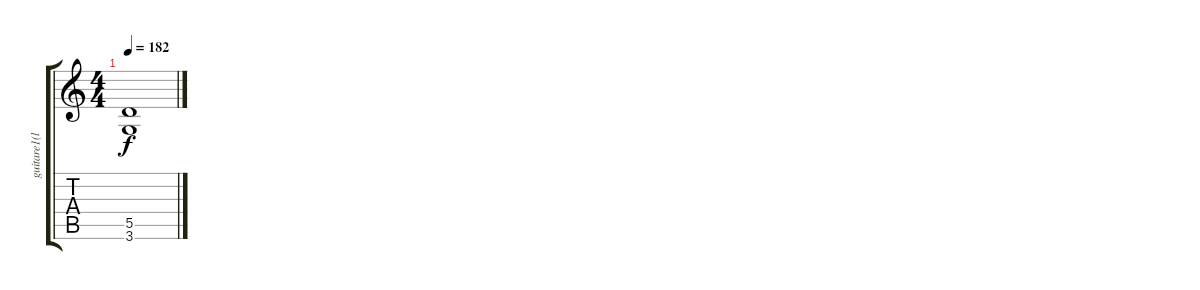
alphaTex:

\track ("guitare1(lars)" "guitare1(l") {instrument distortionguitar}
\staff {score tabs}
\tuning (E4 B3 G3 D3 A2 E2) {hide}
\ts (4 4)
\tempo 182
\clef g2
\ks c
(5.5 3.6).1{dy f}
